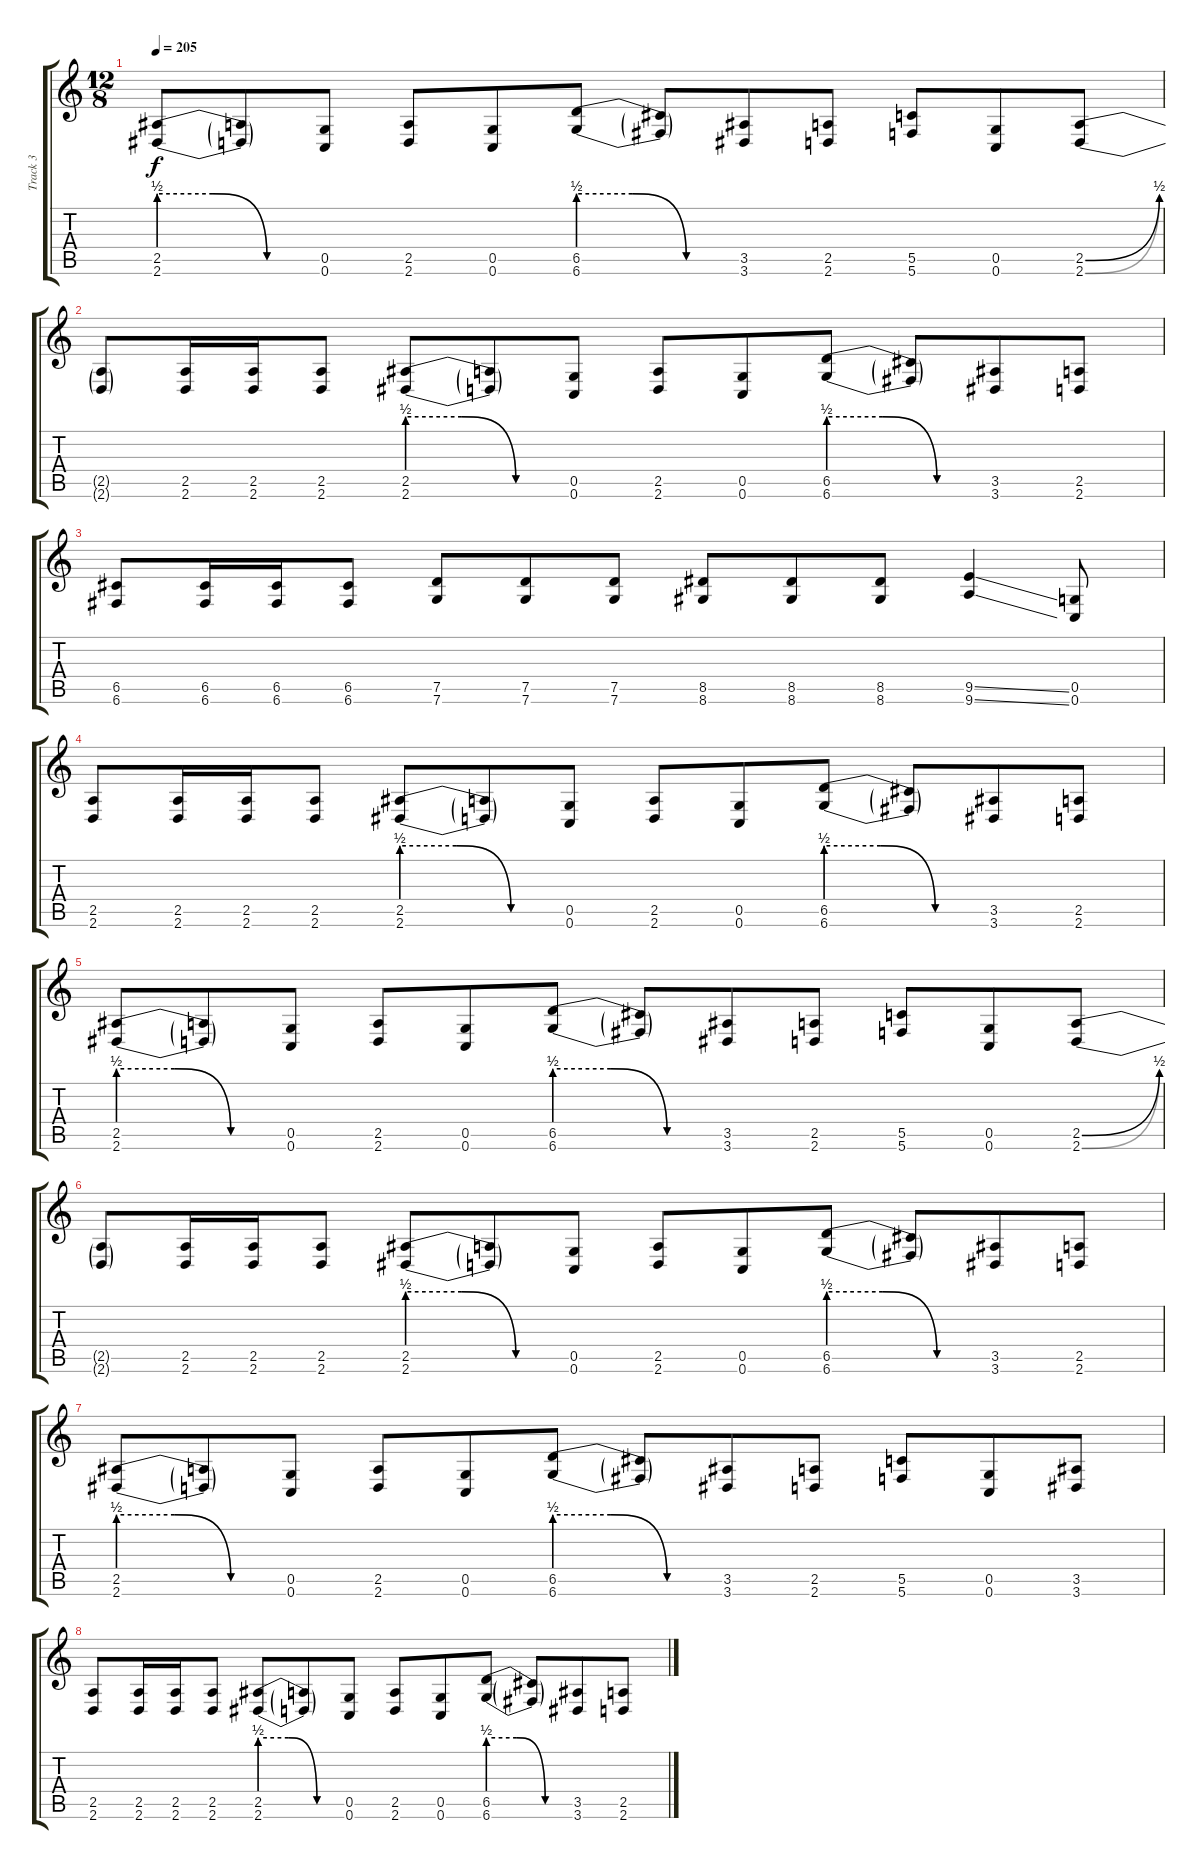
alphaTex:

\track ("Track 3" "Track 3") {instrument distortionguitar}
\staff {score tabs}
\tuning (D4 A3 F3 C3 G2 C2) {hide}
\ts (12 8)
\tempo 205
\clef g2
\ks c
(2.5{be (custom 0 2 20 2 40 0 60 0)} 2.6{be (custom 0 2 20 2 40 0 60 0)}).8{dy f} (2.5{t} 2.6{t}).8 (0.5 0.6).8 (2.5 2.6).8 (0.5 0.6).8 (6.5{be (custom 0 2 20 2 40 0 60 0)} 6.6{be (custom 0 2 20 2 40 0 60 0)}).8 (6.5{t} 6.6{t}).8 (3.5 3.6).8 (2.5 2.6).8 (5.5 5.6).8 (0.5 0.6).8 (2.5{be (bend 0 0 60 2)} 2.6{be (bend 0 0 60 2)}).8 |
(2.5{t} 2.6{t}).8 (2.5 2.6).16 (2.5 2.6).16 (2.5 2.6).8 (2.5{be (custom 0 2 20 2 40 0 60 0)} 2.6{be (custom 0 2 20 2 40 0 60 0)}).8 (2.5{t} 2.6{t}).8 (0.5 0.6).8 (2.5 2.6).8 (0.5 0.6).8 (6.5{be (custom 0 2 20 2 40 0 60 0)} 6.6{be (custom 0 2 20 2 40 0 60 0)}).8 (6.5{t} 6.6{t}).8 (3.5 3.6).8 (2.5 2.6).8 |
(6.5 6.6).8 (6.5 6.6).16 (6.5 6.6).16 (6.5 6.6).8 (7.5 7.6).8 (7.5 7.6).8 (7.5 7.6).8 (8.5 8.6).8 (8.5 8.6).8 (8.5 8.6).8 (9.5{ss} 9.6{ss}).4 (0.5 0.6).8 |
(2.5 2.6).8 (2.5 2.6).16 (2.5 2.6).16 (2.5 2.6).8 (2.5{be (custom 0 2 20 2 40 0 60 0)} 2.6{be (custom 0 2 20 2 40 0 60 0)}).8 (2.5{t} 2.6{t}).8 (0.5 0.6).8 (2.5 2.6).8 (0.5 0.6).8 (6.5{be (custom 0 2 20 2 40 0 60 0)} 6.6{be (custom 0 2 20 2 40 0 60 0)}).8 (6.5{t} 6.6{t}).8 (3.5 3.6).8 (2.5 2.6).8 |
(2.5{be (custom 0 2 20 2 40 0 60 0)} 2.6{be (custom 0 2 20 2 40 0 60 0)}).8 (2.5{t} 2.6{t}).8 (0.5 0.6).8 (2.5 2.6).8 (0.5 0.6).8 (6.5{be (custom 0 2 20 2 40 0 60 0)} 6.6{be (custom 0 2 20 2 40 0 60 0)}).8 (6.5{t} 6.6{t}).8 (3.5 3.6).8 (2.5 2.6).8 (5.5 5.6).8 (0.5 0.6).8 (2.5{be (bend 0 0 60 2)} 2.6{be (bend 0 0 60 2)}).8 |
(2.5{t} 2.6{t}).8 (2.5 2.6).16 (2.5 2.6).16 (2.5 2.6).8 (2.5{be (custom 0 2 20 2 40 0 60 0)} 2.6{be (custom 0 2 20 2 40 0 60 0)}).8 (2.5{t} 2.6{t}).8 (0.5 0.6).8 (2.5 2.6).8 (0.5 0.6).8 (6.5{be (custom 0 2 20 2 40 0 60 0)} 6.6{be (custom 0 2 20 2 40 0 60 0)}).8 (6.5{t} 6.6{t}).8 (3.5 3.6).8 (2.5 2.6).8 |
(2.5{be (custom 0 2 20 2 40 0 60 0)} 2.6{be (custom 0 2 20 2 40 0 60 0)}).8 (2.5{t} 2.6{t}).8 (0.5 0.6).8 (2.5 2.6).8 (0.5 0.6).8 (6.5{be (custom 0 2 20 2 40 0 60 0)} 6.6{be (custom 0 2 20 2 40 0 60 0)}).8 (6.5{t} 6.6{t}).8 (3.5 3.6).8 (2.5 2.6).8 (5.5 5.6).8 (0.5 0.6).8 (3.5 3.6).8 |
(2.5 2.6).8 (2.5 2.6).16 (2.5 2.6).16 (2.5 2.6).8 (2.5{be (custom 0 2 20 2 40 0 60 0)} 2.6{be (custom 0 2 20 2 40 0 60 0)}).8 (2.5{t} 2.6{t}).8 (0.5 0.6).8 (2.5 2.6).8 (0.5 0.6).8 (6.5{be (custom 0 2 20 2 40 0 60 0)} 6.6{be (custom 0 2 20 2 40 0 60 0)}).8 (6.5{t} 6.6{t}).8 (3.5 3.6).8 (2.5 2.6).8
